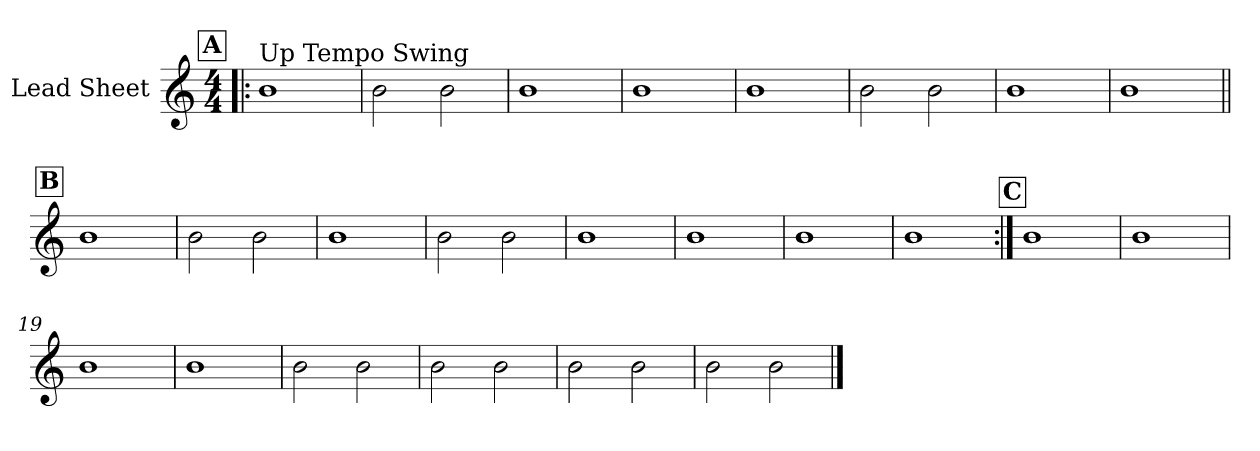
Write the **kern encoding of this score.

**kern
*part1
*staff1
*I"Lead Sheet
*clefG2
*k[]
*M4/4
!!LO:REH:place=s1:a:fs=14:t=A
=1!|:
!LO:TX:a:t=Up Tempo Swing
1b
=2
2b\
2b\
=3
1b
=4
1b
!!LO:LB:g=z
=5
1b
=6
2b\
2b\
=7
1b
=8
1b
!!LO:LB:g=z
!!LO:REH:place=s1:a:fs=14:t=B
=9||
1b
=10
2b\
2b\
=11
1b
=12
2b\
2b\
!!LO:LB:g=z
=13
1b
=14
1b
=15
1b
=16
1b
!!LO:LB:g=z
!!LO:REH:place=s1:a:fs=14:t=C
=17:|!
1b
=18
1b
=19
1b
=20
1b
!!LO:LB:g=z
=21
2b\
2b\
=22
2b\
2b\
=23
2b\
2b\
=24
2b\
2b\
==
*-
